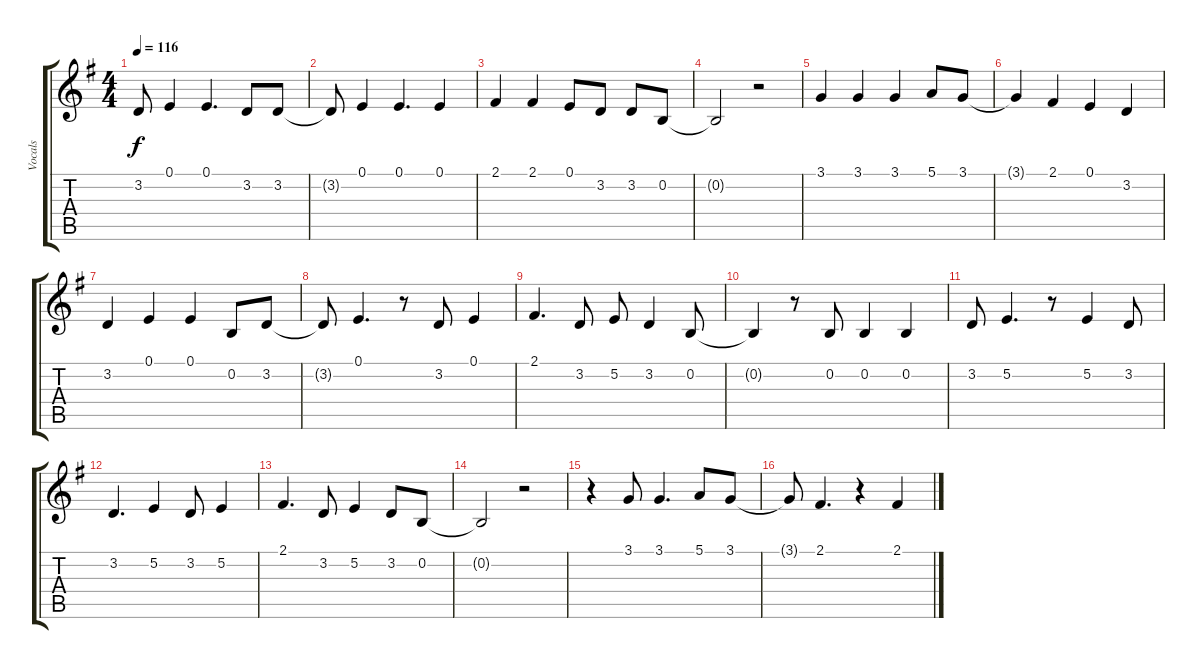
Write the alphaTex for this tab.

\track ("Vocals" "Vocals") {instrument tenorsax}
\staff {score tabs}
\tuning (E4 B3 G3 D3 A2 E2) {hide}
\ts (4 4)
\tempo 116
\clef g2
\ks g
3.2{t}.8{dy f} 0.1.4 0.1.4{d} 3.2.8 3.2.8 |
3.2{t}.8 0.1.4 0.1.4{d} 0.1.4 |
2.1.4 2.1.4 0.1.8 3.2.8 3.2.8 0.2.8 |
0.2{t}.2 r.2 |
3.1.4 3.1.4 3.1.4 5.1.8 3.1.8 |
3.1{t}.4 2.1.4 0.1.4 3.2.4 |
3.2.4 0.1.4 0.1.4 0.2.8 3.2.8 |
3.2{t}.8 0.1.4{d} r.8 3.2.8 0.1.4 |
2.1.4{d} 3.2.8 5.2.8 3.2.4 0.2.8 |
0.2{t}.4 r.8 0.2.8 0.2.4 0.2.4 |
3.2.8 5.2.4{d} r.8 5.2.4 3.2.8 |
3.2.4{d} 5.2.4 3.2.8 5.2.4 |
2.1.4{d} 3.2.8 5.2.4 3.2.8 0.2.8 |
0.2{t}.2 r.2 |
r.4 3.1.8 3.1.4{d} 5.1.8 3.1.8 |
3.1{t}.8 2.1.4{d} r.4 2.1.4
